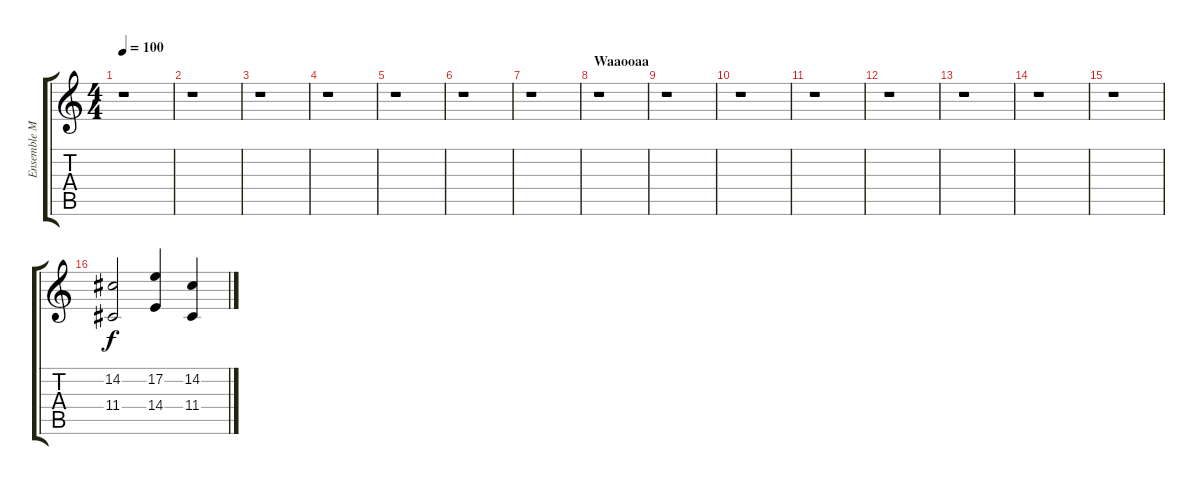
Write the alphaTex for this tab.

\track ("Ensemble Melody" "Ensemble M") {instrument stringensemble1}
\staff {score tabs}
\tuning (E4 B3 G3 D3 A2 E2) {hide}
\ts (4 4)
\tempo 100
\clef g2
\ks c
r.1{dy f} |
r.1 |
r.1 |
r.1 |
r.1 |
r.1 |
r.1 |
\section ("" "Waaooaa")
r.1 |
r.1 |
r.1 |
r.1 |
\section ("" "")
r.1 |
r.1 |
r.1 |
r.1 |
\section ("" "")
(14.2 11.4).2 (17.2 14.4).4 (14.2 11.4).4
